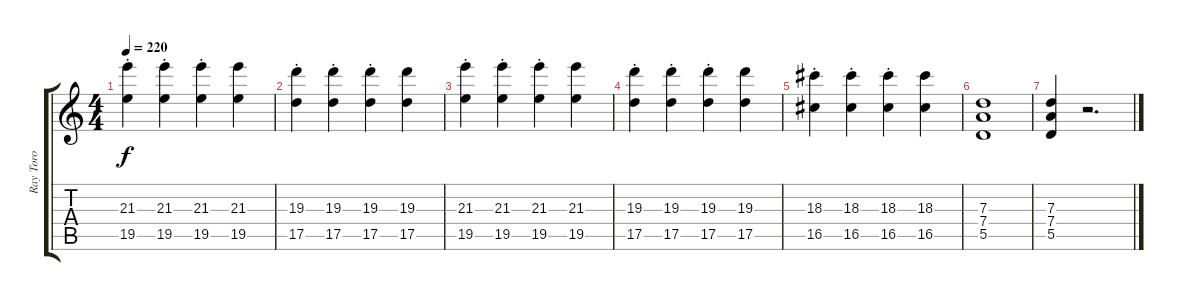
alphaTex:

\track ("Ray Toro" "Ray Toro") {instrument distortionguitar}
\staff {score tabs}
\tuning (E4 B3 G3 D3 A2 E2) {hide}
\ts (4 4)
\tempo 220
\clef g2
\ks c
(21.3{st} 19.5{st}).4{dy f} (21.3{st} 19.5{st}).4 (21.3{st} 19.5{st}).4 (21.3 19.5).4 |
(19.3{st} 17.5{st}).4 (19.3{st} 17.5{st}).4 (19.3{st} 17.5{st}).4 (19.3 17.5).4 |
(21.3{st} 19.5{st}).4 (21.3{st} 19.5{st}).4 (21.3{st} 19.5{st}).4 (21.3 19.5).4 |
(19.3{st} 17.5{st}).4 (19.3{st} 17.5{st}).4 (19.3{st} 17.5{st}).4 (19.3 17.5).4 |
(18.3{st} 16.5{st}).4 (18.3{st} 16.5{st}).4 (18.3{st} 16.5{st}).4 (18.3 16.5).4 |
(7.3 7.4 5.5).1 |
(7.3 7.4 5.5).4 r.2{d}
